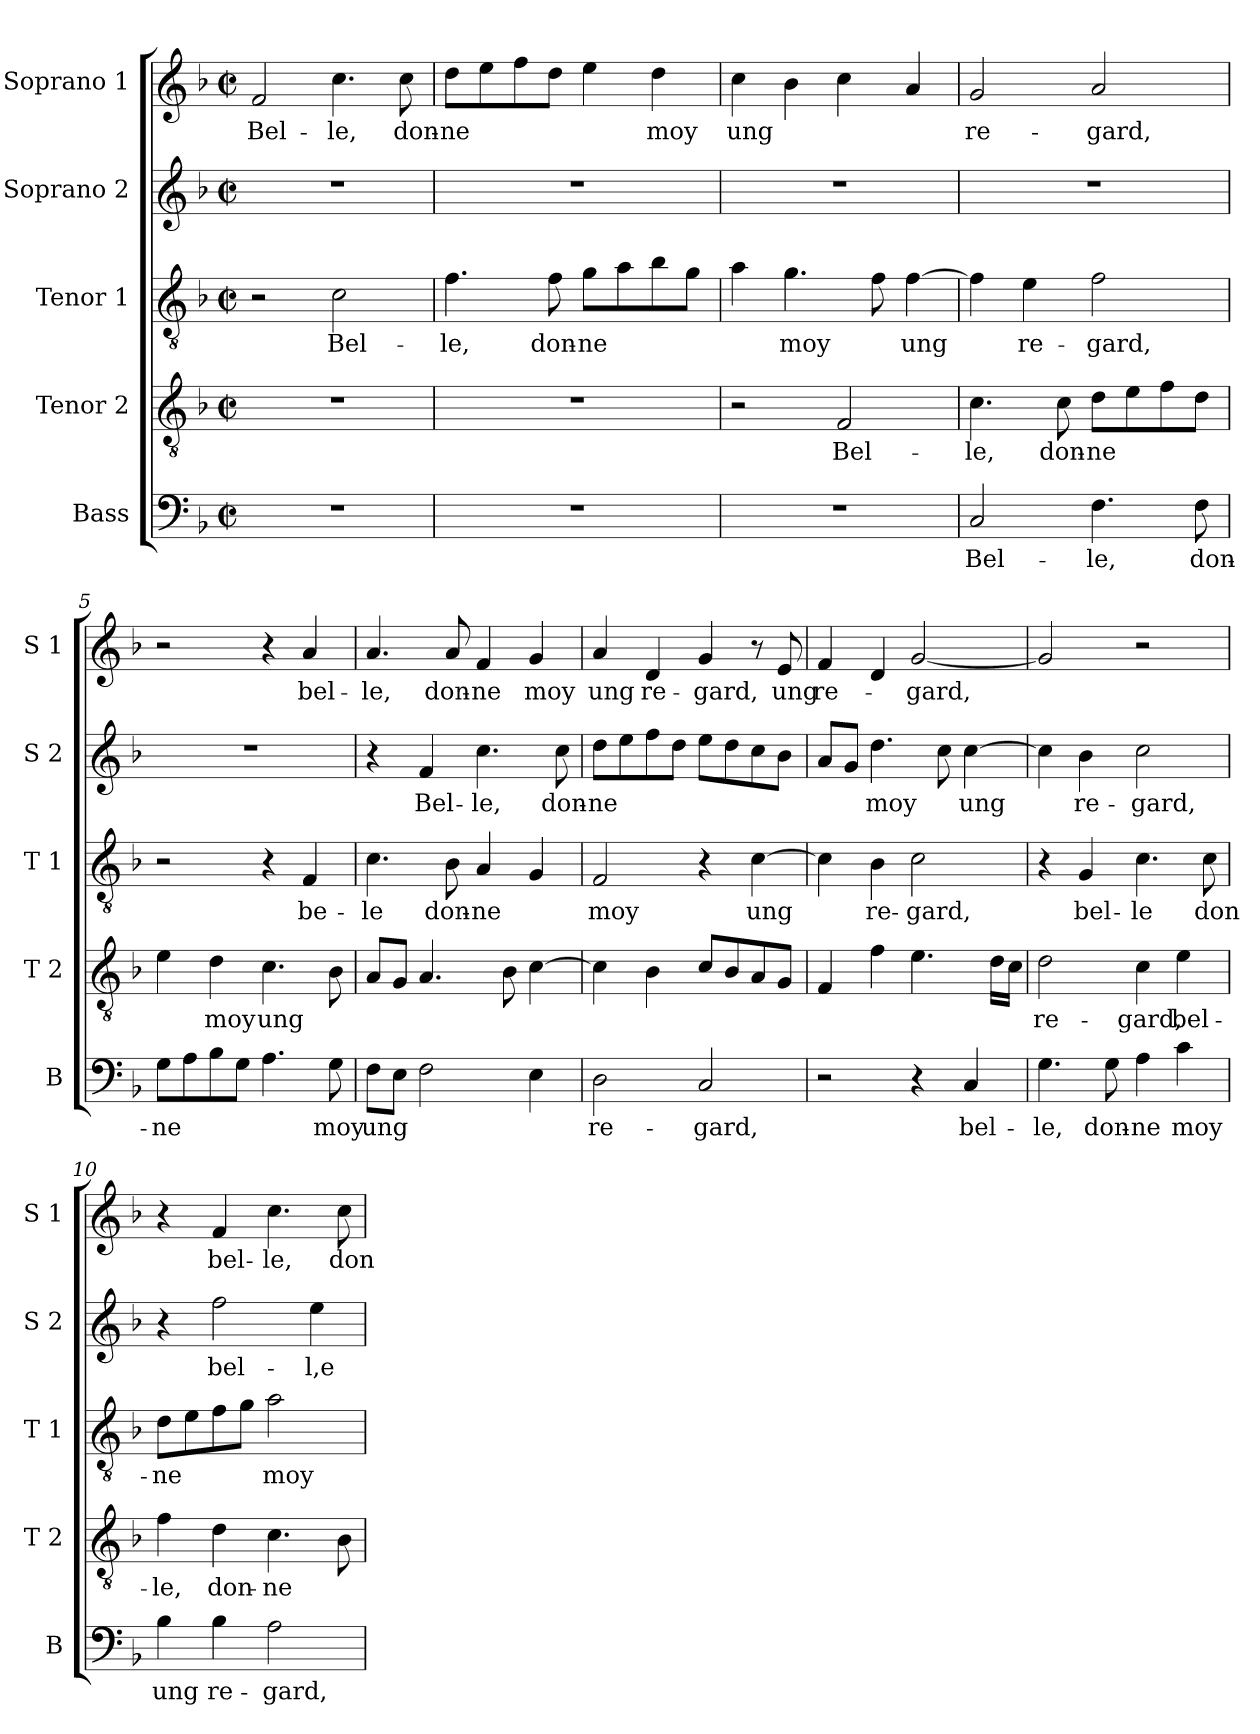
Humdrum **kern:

**kern	**text	**kern	**text	**kern	**text	**kern	**text	**kern	**text
*part5	*part5	*part4	*part4	*part3	*part3	*part2	*part2	*part1	*part1
*staff5	*staff5	*staff4	*staff4	*staff3	*staff3	*staff2	*staff2	*staff1	*staff1
*I"Bass	*	*I"Tenor 2	*	*I"Tenor 1	*	*I"Soprano 2	*	*I"Soprano 1	*
*I'B	*	*I'T 2	*	*I'T 1	*	*I'S 2	*	*I'S 1	*
*clefF4	*	*clefGv2	*	*clefGv2	*	*clefG2	*	*clefG2	*
*k[b-]	*	*k[b-]	*	*k[b-]	*	*k[b-]	*	*k[b-]	*
*F:	*	*F:	*	*F:	*	*F:	*	*F:	*
*M2/2	*	*M2/2	*	*M2/2	*	*M2/2	*	*M2/2	*
*met(c|)	*	*met(c|)	*	*met(c|)	*	*met(c|)	*	*met(c|)	*
=1	=1	=1	=1	=1	=1	=1	=1	=1	=1
1r	.	1r	.	2r	.	1r	.	2f/	Bel-
.	.	.	.	2c\	Bel-	.	.	4.cc\	-le,
.	.	.	.	.	.	.	.	8cc\	don-
=2	=2	=2	=2	=2	=2	=2	=2	=2	=2
1r	.	1r	.	4.f\	-le,	1r	.	8dd\L	-ne
.	.	.	.	.	.	.	.	8ee\	.
.	.	.	.	.	.	.	.	8ff\	.
.	.	.	.	8f\	don-	.	.	8dd\J	.
.	.	.	.	8g\L	-ne	.	.	4ee\	.
.	.	.	.	8a\	.	.	.	.	.
.	.	.	.	8b-\	.	.	.	4dd\	moy
.	.	.	.	8g\J	.	.	.	.	.
=3	=3	=3	=3	=3	=3	=3	=3	=3	=3
1r	.	2r	.	4a\	.	1r	.	4cc\	ung
.	.	.	.	4.g\	moy	.	.	4b-\	.
.	.	2F/	Bel-	.	.	.	.	4cc\	.
.	.	.	.	8f\	.	.	.	.	.
.	.	.	.	[4f\	ung	.	.	4a/	.
=4	=4	=4	=4	=4	=4	=4	=4	=4	=4
2C/	Bel-	4.c\	-le,	4f\]	.	1r	.	2g/	re-
.	.	.	.	4e\	re-	.	.	.	.
.	.	8c\	don-	.	.	.	.	.	.
4.F\	-le,	8d\L	-ne	2f\	-gard,	.	.	2a/	-gard,
.	.	8e\	.	.	.	.	.	.	.
.	.	8f\	.	.	.	.	.	.	.
8F\	don-	8d\J	.	.	.	.	.	.	.
=5	=5	=5	=5	=5	=5	=5	=5	=5	=5
8G\L	-ne	4e\	.	2r	.	1r	.	2r	.
8A\	.	.	.	.	.	.	.	.	.
8B-\	.	4d\	moy	.	.	.	.	.	.
8G\J	.	.	.	.	.	.	.	.	.
4.A\	.	4.c\	ung	4r	.	.	.	4r	.
.	.	.	.	4F/	be-	.	.	4a/	bel-
8G\	moy	8B-\	.	.	.	.	.	.	.
!!LO:LB:g=z
=6	=6	=6	=6	=6	=6	=6	=6	=6	=6
8F\L	ung	8A/L	.	4.c\	-le	4r	.	4.a/	-le,
8E\J	.	8G/J	.	.	.	.	.	.	.
2F\	.	4.A/	.	.	.	4f/	Bel-	.	.
.	.	.	.	8B-\	don-	.	.	8a/	don-
.	.	.	.	4A/	-ne	4.cc\	-le,	4f/	-ne
.	.	8B-\	.	.	.	.	.	.	.
4E\	.	[4c\	.	4G/	.	.	.	4g/	moy
.	.	.	.	.	.	8cc\	don-	.	.
=7	=7	=7	=7	=7	=7	=7	=7	=7	=7
2D\	re-	4c\]	.	2F/	moy	8dd\L	-ne	4a/	ung
.	.	.	.	.	.	8ee\	.	.	.
.	.	4B-\	.	.	.	8ff\	.	4d/	re-
.	.	.	.	.	.	8dd\J	.	.	.
2C/	-gard,	8c/L	.	4r	.	8ee\L	.	4g/	-gard,
.	.	8B-/	.	.	.	8dd\	.	.	.
.	.	8A/	.	[4c\	ung	8cc\	.	8r	.
.	.	8G/J	.	.	.	8b-\J	.	8e/	ung
=8	=8	=8	=8	=8	=8	=8	=8	=8	=8
2r	.	4F/	.	4c\]	.	8a/L	.	4f/	re-
.	.	.	.	.	.	8g/J	.	.	.
.	.	4f\	.	4B-\	re-	4.dd\	moy	4d/	.
4r	.	4.e\	.	2c\	-gard,	.	.	[2g/	-gard,
.	.	.	.	.	.	8cc\	.	.	.
4C/	bel-	.	.	.	.	[4cc\	ung	.	.
.	.	16d\LL	.	.	.	.	.	.	.
.	.	16c\JJ	.	.	.	.	.	.	.
=9	=9	=9	=9	=9	=9	=9	=9	=9	=9
4.G\	-le,	2d\	re-	4r	.	4cc\]	.	2g/]	.
.	.	.	.	4G/	bel-	4b-\	re-	.	.
8G\	don-	.	.	.	.	.	.	.	.
4A\	-ne	4c\	-gard,	4.c\	-le	2cc\	-gard,	2r	.
4c\	moy	4e\	bel-	.	.	.	.	.	.
.	.	.	.	8c\	don-	.	.	.	.
=10	=10	=10	=10	=10	=10	=10	=10	=10	=10
4B-\	ung	4f\	-le,	8d\L	-ne	4r	.	4r	.
.	.	.	.	8e\	.	.	.	.	.
4B-\	re-	4d\	don-	8f\	.	2ff\	bel-	4f/	bel-
.	.	.	.	8g\J	.	.	.	.	.
2A\	-gard,	4.c\	-ne	2a\	moy	.	.	4.cc\	-le,
.	.	.	.	.	.	4ee\	-l,e	.	.
.	.	8B-\	.	.	.	.	.	8cc\	don-
=	=	=	=	=	=	=	=	=	=
*-	*-	*-	*-	*-	*-	*-	*-	*-	*-
